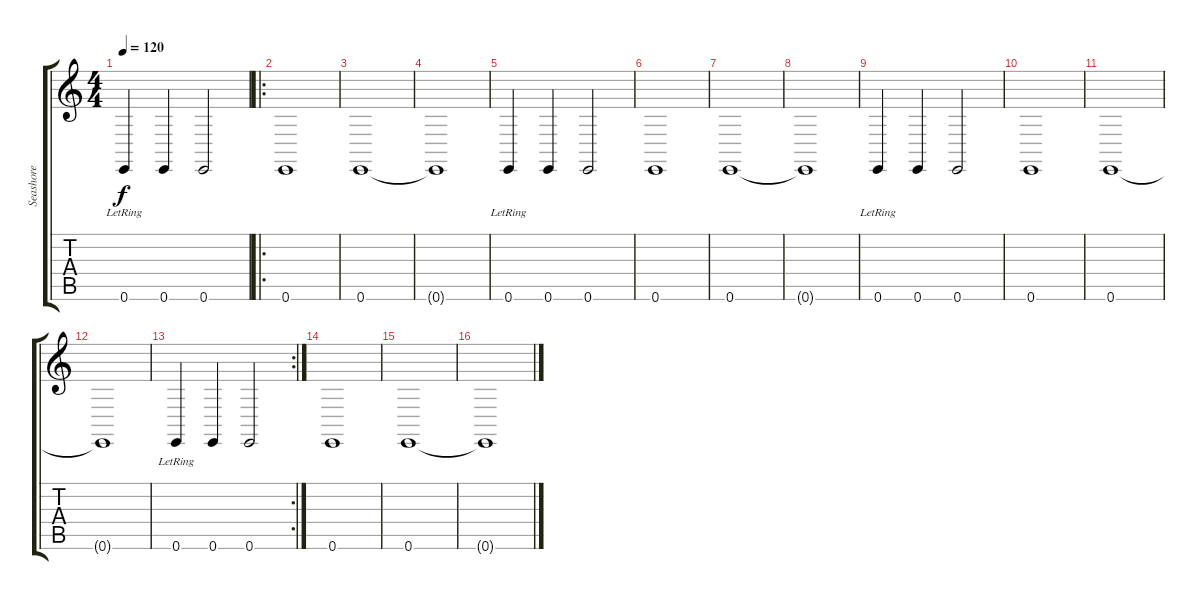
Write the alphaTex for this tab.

\track ("Seashore" "Seashore") {instrument seashore}
\staff {score tabs}
\tuning (E4 B3 G3 D3 A2 E2) {hide}
\ts (4 4)
\tempo 120
\clef g2
\ks c
0.6{lr}.4{dy f} 0.6.4 0.6.2 |
\ro
0.6.1 |
0.6.1 |
0.6{t}.1 |
0.6{lr}.4 0.6.4 0.6.2 |
0.6.1 |
0.6.1 |
0.6{t}.1 |
0.6{lr}.4 0.6.4 0.6.2 |
0.6.1 |
0.6.1 |
0.6{t}.1 |
\rc 2
0.6{lr}.4 0.6.4 0.6.2 |
0.6.1 |
0.6.1 |
0.6{t}.1
